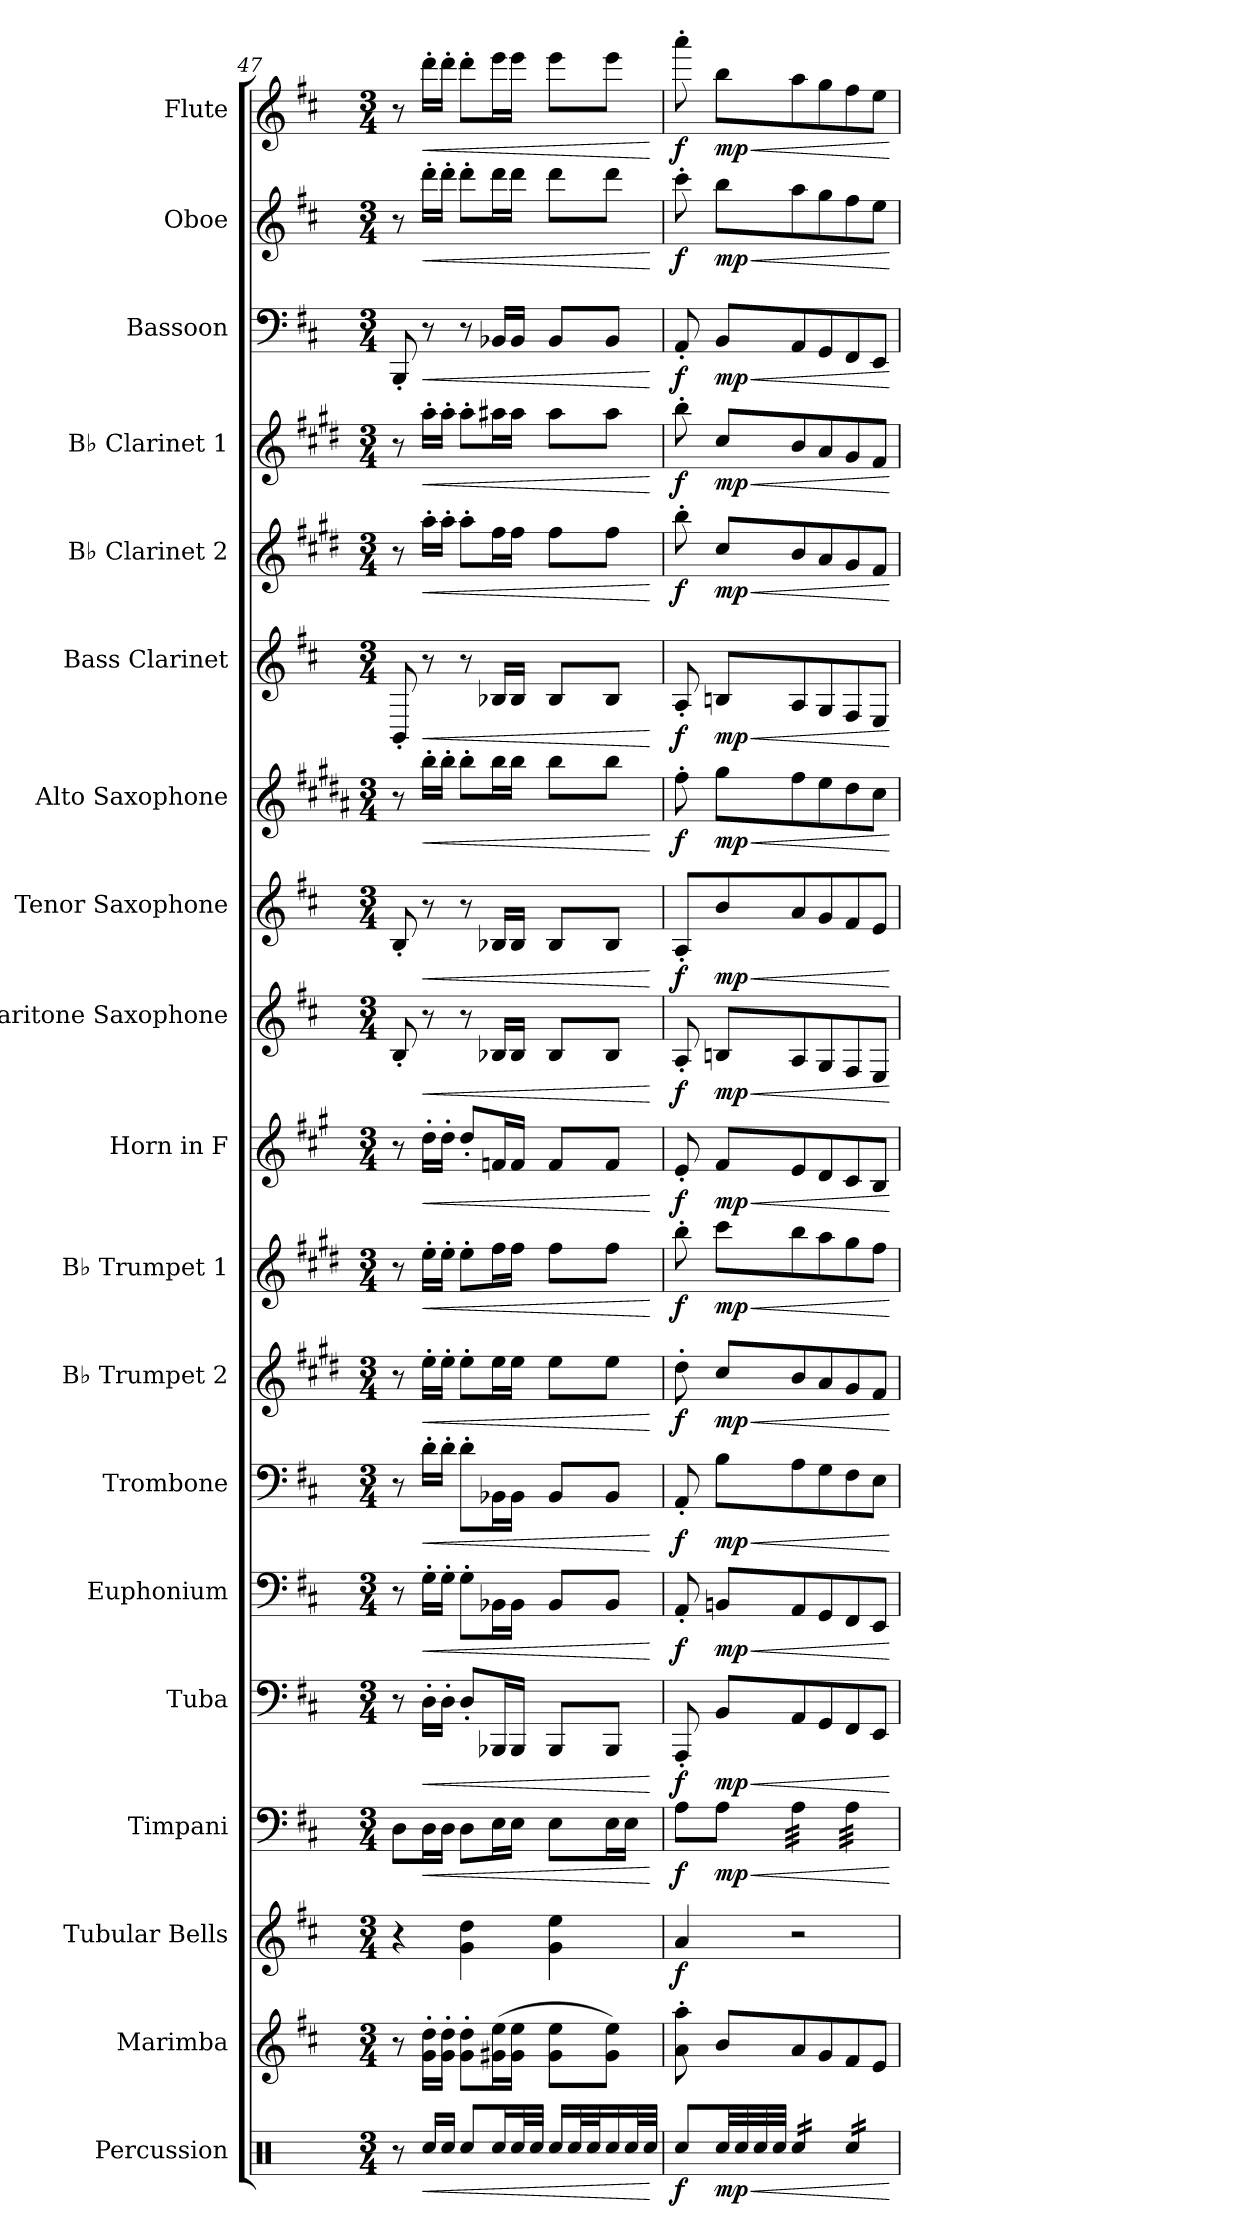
**kern	**dynam	**kern	**kern	**dynam	**kern	**dynam	**kern	**dynam	**kern	**dynam	**kern	**dynam	**kern	**dynam	**kern	**dynam	**kern	**dynam	**kern	**dynam	**kern	**dynam	**kern	**dynam	**kern	**dynam	**kern	**dynam	**kern	**dynam	**kern	**dynam	**kern	**dynam	**kern	**dynam
*part19	*part19	*part18	*part17	*part17	*part16	*part16	*part15	*part15	*part14	*part14	*part13	*part13	*part12	*part12	*part11	*part11	*part10	*part10	*part9	*part9	*part8	*part8	*part7	*part7	*part6	*part6	*part5	*part5	*part4	*part4	*part3	*part3	*part2	*part2	*part1	*part1
*staff19	*staff19	*staff18	*staff17	*staff17	*staff16	*staff16	*staff15	*staff15	*staff14	*staff14	*staff13	*staff13	*staff12	*staff12	*staff11	*staff11	*staff10	*staff10	*staff9	*staff9	*staff8	*staff8	*staff7	*staff7	*staff6	*staff6	*staff5	*staff5	*staff4	*staff4	*staff3	*staff3	*staff2	*staff2	*staff1	*staff1
*I"Percussion	*	*I"Marimba	*I"Tubular Bells	*	*I"Timpani	*	*I"Tuba	*	*I"Euphonium	*	*I"Trombone	*	*I"B♭ Trumpet 2	*	*I"B♭ Trumpet 1	*	*I"Horn in F	*	*I"Baritone Saxophone	*	*I"Tenor Saxophone	*	*I"Alto Saxophone	*	*I"Bass Clarinet	*	*I"B♭ Clarinet 2	*	*I"B♭ Clarinet 1	*	*I"Bassoon	*	*I"Oboe	*	*I"Flute	*
*I'Perc.	*	*I'Mrm.	*I'T.B.	*	*I'Timp.	*	*I'Tba.	*	*I'Euph.	*	*I'Tbn.	*	*I'B♭ Tpt. 2	*	*I'B♭ Tpt. 1	*	*	*	*I'Bar. Sax.	*	*I'T. Sax.	*	*I'A. Sax.	*	*I'B. Cl.	*	*I'B♭ Cl. 2	*	*I'B♭ Cl. 1	*	*I'Bsn.	*	*I'Ob.	*	*I'Fl.	*
*clefX	*	*clefG2	*clefG2	*	*clefF4	*	*clefF4	*	*clefF4	*	*clefF4	*	*clefG2	*	*clefG2	*	*clefG2	*	*clefG2	*	*clefG2	*	*clefG2	*	*clefG2	*	*clefG2	*	*clefG2	*	*clefF4	*	*clefG2	*	*clefG2	*
*	*	*	*	*	*	*	*	*	*	*	*	*	*ITrd1c2	*	*ITrd1c2	*	*ITrd4c7	*	*ITrd12c21	*	*ITrd8c14	*	*ITrd5c9	*	*ITrd8c14	*	*ITrd1c2	*	*ITrd1c2	*	*	*	*	*	*	*
*k[]	*	*k[f#c#]	*k[f#c#]	*	*k[f#c#]	*	*k[f#c#]	*	*k[f#c#]	*	*k[f#c#]	*	*k[f#c#]	*	*k[f#c#]	*	*k[f#c#]	*	*k[f#c#]	*	*k[f#c#]	*	*k[f#c#]	*	*k[f#c#]	*	*k[f#c#]	*	*k[f#c#]	*	*k[f#c#]	*	*k[f#c#]	*	*k[f#c#]	*
*M3/4	*	*M3/4	*M3/4	*	*M3/4	*	*M3/4	*	*M3/4	*	*M3/4	*	*M3/4	*	*M3/4	*	*M3/4	*	*M3/4	*	*M3/4	*	*M3/4	*	*M3/4	*	*M3/4	*	*M3/4	*	*M3/4	*	*M3/4	*	*M3/4	*
=47	=47	=47	=47	=47	=47	=47	=47	=47	=47	=47	=47	=47	=47	=47	=47	=47	=47	=47	=47	=47	=47	=47	=47	=47	=47	=47	=47	=47	=47	=47	=47	=47	=47	=47	=47	=47
8r	.	8r	4r	.	8D\L	.	8r	.	8r	.	8r	.	8r	.	8r	.	8r	.	8BB'/	.	8BB'/	.	8r	.	8BBB'/	.	8r	.	8r	.	8BBB'/	.	8r	.	8r	.
!	!LO:HP:b	!	!	!	!	!LO:HP:b	!	!LO:HP:b	!	!LO:HP:b	!	!LO:HP:b	!	!LO:HP:b	!	!LO:HP:b	!	!LO:HP:b	!	!LO:HP:b	!	!LO:HP:b	!	!LO:HP:b	!	!LO:HP:b	!	!LO:HP:b	!	!LO:HP:b	!	!LO:HP:b	!	!LO:HP:b	!	!LO:HP:b
16Rcc/LL	<	16g\' 16dd\'LL	.	.	16D\L	<	16D'\LL	<	16G'\LL	<	16d'\LL	<	16dd'\LL	<	16dd'\LL	<	16g'\LL	<	8r	<	8r	<	16dd'\LL	<	8r	<	16gg'\LL	<	16gg'\LL	<	8r	<	16ddd'\LL	<	16ddd'\LL	<
16Rcc/JJ	.	16g\' 16dd\'JJ	.	.	16D\JJ	.	16D'\JJ	.	16G'\JJ	.	16d'\JJ	.	16dd'\JJ	.	16dd'\JJ	.	16g'\JJ	.	.	.	.	.	16dd'\JJ	.	.	.	16gg'\JJ	.	16gg'\JJ	.	.	.	16ddd'\JJ	.	16ddd'\JJ	.
8Rcc/L	.	8g\' 8dd\'L	4g\ 4dd\	.	8D\L	.	8D'/L	.	8G'\L	.	8d'\L	.	8dd'\L	.	8dd'\L	.	8g'/L	.	8r	.	8r	.	8dd'\L	.	8r	.	8gg'\L	.	8gg'\L	.	8r	.	8ddd'\L	.	8ddd'\L	.
16Rcc/L	.	(>16g#X\ 16ee\L	.	.	16E\L	.	16BBB-X/L	.	16BB-X\L	.	16BB-X\L	.	16dd\L	.	16ee\L	.	16B-X/L	.	16BB-X/LL	.	16BB-X/LL	.	16dd\L	.	16BB-X/LL	.	16ee\L	.	16gg#X\L	.	16BB-X/LL	.	16ddd\L	.	16eee\L	.
32Rcc/L	.	16g#\ 16ee\JJ	.	.	16E\JJ	.	16BBB-/JJ	.	16BB-\JJ	.	16BB-\JJ	.	16dd\JJ	.	16ee\JJ	.	16B-/JJ	.	16BB-/JJ	.	16BB-/JJ	.	16dd\JJ	.	16BB-/JJ	.	16ee\JJ	.	16gg#\JJ	.	16BB-/JJ	.	16ddd\JJ	.	16eee\JJ	.
32Rcc/JJJ	.	.	.	.	.	.	.	.	.	.	.	.	.	.	.	.	.	.	.	.	.	.	.	.	.	.	.	.	.	.	.	.	.	.	.	.
16Rcc/LL	.	8g#\ 8ee\L	4g\ 4ee\	.	8E\L	.	8BBB-/L	.	8BB-/L	.	8BB-/L	.	8dd\L	.	8ee\L	.	8B-/L	.	8BB-/L	.	8BB-/L	.	8dd\L	.	8BB-/L	.	8ee\L	.	8gg#\L	.	8BB-/L	.	8ddd\L	.	8eee\L	.
32Rcc/L	.	.	.	.	.	.	.	.	.	.	.	.	.	.	.	.	.	.	.	.	.	.	.	.	.	.	.	.	.	.	.	.	.	.	.	.
32Rcc/J	.	.	.	.	.	.	.	.	.	.	.	.	.	.	.	.	.	.	.	.	.	.	.	.	.	.	.	.	.	.	.	.	.	.	.	.
16Rcc/	.	8g#\ 8ee\J)	.	.	16E\L	.	8BBB-/J	.	8BB-/J	.	8BB-/J	.	8dd\J	.	8ee\J	.	8B-/J	.	8BB-/J	.	8BB-/J	.	8dd\J	.	8BB-/J	.	8ee\J	.	8gg#\J	.	8BB-/J	.	8ddd\J	.	8eee\J	.
32Rcc/L	.	.	.	.	16E\JJ	.	.	.	.	.	.	.	.	.	.	.	.	.	.	.	.	.	.	.	.	.	.	.	.	.	.	.	.	.	.	.
32Rcc/JJJ	.	.	.	.	.	.	.	.	.	.	.	.	.	.	.	.	.	.	.	.	.	.	.	.	.	.	.	.	.	.	.	.	.	.	.	.
.	[	.	.	.	.	[	.	[	.	[	.	[	.	[	.	[	.	[	.	[	.	[	.	[	.	[	.	[	.	[	.	[	.	[	.	[
=48	=48	=48	=48	=48	=48	=48	=48	=48	=48	=48	=48	=48	=48	=48	=48	=48	=48	=48	=48	=48	=48	=48	=48	=48	=48	=48	=48	=48	=48	=48	=48	=48	=48	=48	=48	=48
!	!LO:DY:b	!	!	!LO:DY:b	!	!LO:DY:b	!	!LO:DY:b	!	!LO:DY:b	!	!LO:DY:b	!	!LO:DY:b	!	!LO:DY:b	!	!LO:DY:b	!	!LO:DY:b	!	!LO:DY:b	!	!LO:DY:b	!	!LO:DY:b	!	!LO:DY:b	!	!LO:DY:b	!	!LO:DY:b	!	!LO:DY:b	!	!LO:DY:b
8Rcc/L	f	8a\' 8aa\'	4a/	f	8A\L	f	8AAA'/	f	8AA'/	f	8AA'/	f	8cc#'\	f	8aa'\	f	8A'/	f	8AA'/	f	8AA'/L	f	8a'\	f	8AA'/	f	8aa'\	f	8aa'\	f	8AA'/	f	8ccc#'\	f	8aaa'\	f
!	!LO:HP:b	!	!	!	!	!LO:HP:b	!	!LO:HP:b	!	!LO:HP:b	!	!LO:HP:b	!	!LO:HP:b	!	!LO:HP:b	!	!LO:HP:b	!	!LO:HP:b	!	!LO:HP:b	!	!LO:HP:b	!	!LO:HP:b	!	!LO:HP:b	!	!LO:HP:b	!	!LO:HP:b	!	!LO:HP:b	!	!LO:HP:b
!	!LO:DY:n=1:b	!	!	!	!	!LO:DY:n=1:b	!	!LO:DY:n=1:b	!	!LO:DY:n=1:b	!	!LO:DY:n=1:b	!	!LO:DY:n=1:b	!	!LO:DY:n=1:b	!	!LO:DY:n=1:b	!	!LO:DY:n=1:b	!	!LO:DY:n=1:b	!	!LO:DY:n=1:b	!	!LO:DY:n=1:b	!	!LO:DY:n=1:b	!	!LO:DY:n=1:b	!	!LO:DY:n=1:b	!	!LO:DY:n=1:b	!	!LO:DY:n=1:b
*tremolo	*	*	*	*	*	*	*	*	*	*	*	*	*	*	*	*	*	*	*	*	*	*	*	*	*	*	*	*	*	*	*	*	*	*	*	*
32Rcc/	< mp	8b/L	.	.	8A\J	< mp	8BB/L	< mp	8BBn/L	< mp	8B\L	< mp	8b/L	< mp	8bb\L	< mp	8B/L	< mp	8BBn/L	< mp	8B/	< mp	8b\L	< mp	8BBn/L	< mp	8b/L	< mp	8b/L	< mp	8BB/L	< mp	8bb\L	< mp	8bb\L	< mp
32Rcc/	.	.	.	.	.	.	.	.	.	.	.	.	.	.	.	.	.	.	.	.	.	.	.	.	.	.	.	.	.	.	.	.	.	.	.	.
32Rcc/	.	.	.	.	.	.	.	.	.	.	.	.	.	.	.	.	.	.	.	.	.	.	.	.	.	.	.	.	.	.	.	.	.	.	.	.
32Rcc/JJJ	.	.	.	.	.	.	.	.	.	.	.	.	.	.	.	.	.	.	.	.	.	.	.	.	.	.	.	.	.	.	.	.	.	.	.	.
*	*	*	*	*	*tremolo	*	*	*	*	*	*	*	*	*	*	*	*	*	*	*	*	*	*	*	*	*	*	*	*	*	*	*	*	*	*	*
16Rcc/LL	.	8a/	2r	.	32A\LLL	.	8AA/	.	8AA/	.	8A\	.	8a/	.	8aa\	.	8A/	.	8AA/	.	8A/	.	8a\	.	8AA/	.	8a/	.	8a/	.	8AA/	.	8aa\	.	8aa\	.
.	.	.	.	.	32A\	.	.	.	.	.	.	.	.	.	.	.	.	.	.	.	.	.	.	.	.	.	.	.	.	.	.	.	.	.	.	.
16Rcc/	.	.	.	.	32A\	.	.	.	.	.	.	.	.	.	.	.	.	.	.	.	.	.	.	.	.	.	.	.	.	.	.	.	.	.	.	.
.	.	.	.	.	32A\	.	.	.	.	.	.	.	.	.	.	.	.	.	.	.	.	.	.	.	.	.	.	.	.	.	.	.	.	.	.	.
16Rcc/	.	8g/	.	.	32A\	.	8GG/	.	8GG/	.	8G\	.	8g/	.	8gg\	.	8G/	.	8GG/	.	8G/	.	8g\	.	8GG/	.	8g/	.	8g/	.	8GG/	.	8gg\	.	8gg\	.
.	.	.	.	.	32A\	.	.	.	.	.	.	.	.	.	.	.	.	.	.	.	.	.	.	.	.	.	.	.	.	.	.	.	.	.	.	.
16Rcc/JJ	.	.	.	.	32A\	.	.	.	.	.	.	.	.	.	.	.	.	.	.	.	.	.	.	.	.	.	.	.	.	.	.	.	.	.	.	.
.	.	.	.	.	32A\JJJ	.	.	.	.	.	.	.	.	.	.	.	.	.	.	.	.	.	.	.	.	.	.	.	.	.	.	.	.	.	.	.
16Rcc/LL	.	8f#/	.	.	32A\LLL	.	8FF#/	.	8FF#/	.	8F#\	.	8f#/	.	8ff#\	.	8F#/	.	8FF#/	.	8F#/	.	8f#\	.	8FF#/	.	8f#/	.	8f#/	.	8FF#/	.	8ff#\	.	8ff#\	.
.	.	.	.	.	32A\	.	.	.	.	.	.	.	.	.	.	.	.	.	.	.	.	.	.	.	.	.	.	.	.	.	.	.	.	.	.	.
16Rcc/	.	.	.	.	32A\	.	.	.	.	.	.	.	.	.	.	.	.	.	.	.	.	.	.	.	.	.	.	.	.	.	.	.	.	.	.	.
.	.	.	.	.	32A\	.	.	.	.	.	.	.	.	.	.	.	.	.	.	.	.	.	.	.	.	.	.	.	.	.	.	.	.	.	.	.
16Rcc/	.	8e/J	.	.	32A\	.	8EE/J	.	8EE/J	.	8E\J	.	8e/J	.	8ee\J	.	8E/J	.	8EE/J	.	8E/J	.	8e\J	.	8EE/J	.	8e/J	.	8e/J	.	8EE/J	.	8ee\J	.	8ee\J	.
.	.	.	.	.	32A\	.	.	.	.	.	.	.	.	.	.	.	.	.	.	.	.	.	.	.	.	.	.	.	.	.	.	.	.	.	.	.
16Rcc/JJ	.	.	.	.	32A\	.	.	.	.	.	.	.	.	.	.	.	.	.	.	.	.	.	.	.	.	.	.	.	.	.	.	.	.	.	.	.
*Xtremolo	*	*	*	*	*	*	*	*	*	*	*	*	*	*	*	*	*	*	*	*	*	*	*	*	*	*	*	*	*	*	*	*	*	*	*	*
.	.	.	.	.	32A\JJJ	.	.	.	.	.	.	.	.	.	.	.	.	.	.	.	.	.	.	.	.	.	.	.	.	.	.	.	.	.	.	.
*	*	*	*	*	*Xtremolo	*	*	*	*	*	*	*	*	*	*	*	*	*	*	*	*	*	*	*	*	*	*	*	*	*	*	*	*	*	*	*
.	[	.	.	.	.	[	.	[	.	[	.	[	.	[	.	[	.	[	.	[	.	[	.	[	.	[	.	[	.	[	.	[	.	[	.	[
=	=	=	=	=	=	=	=	=	=	=	=	=	=	=	=	=	=	=	=	=	=	=	=	=	=	=	=	=	=	=	=	=	=	=	=	=
*-	*-	*-	*-	*-	*-	*-	*-	*-	*-	*-	*-	*-	*-	*-	*-	*-	*-	*-	*-	*-	*-	*-	*-	*-	*-	*-	*-	*-	*-	*-	*-	*-	*-	*-	*-	*-
